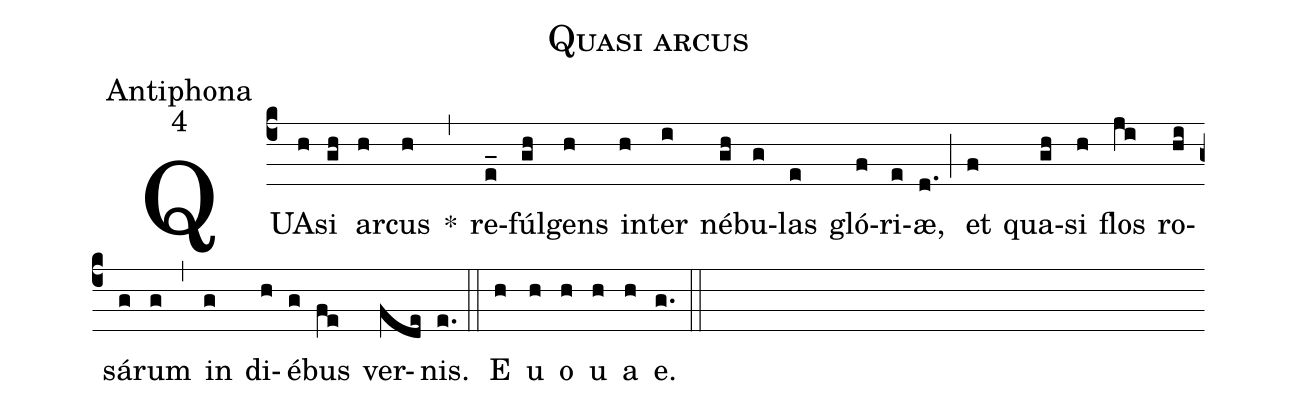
name:Quasi arcus;
office-part:Antiphona;
mode:4;
%%
(c4)QUA(h)si(gh) ar(h)cus(h) *(,) re(e_)fúl(gh)gens(h) in(h)ter(i) né(gh)bu(g)las(e) gló(f)ri(e)æ,(d.) (;) et(f) qua(gh)si(h) flos(ji) ro(hi)sá(g)rum(g) (,) in(g) di(h)é(g)bus(fe) ver(fde)nis.(e.) (::) <eu>E(h) u(h) o(h) u(h) a(h) e.</eu>(g.) (::)
